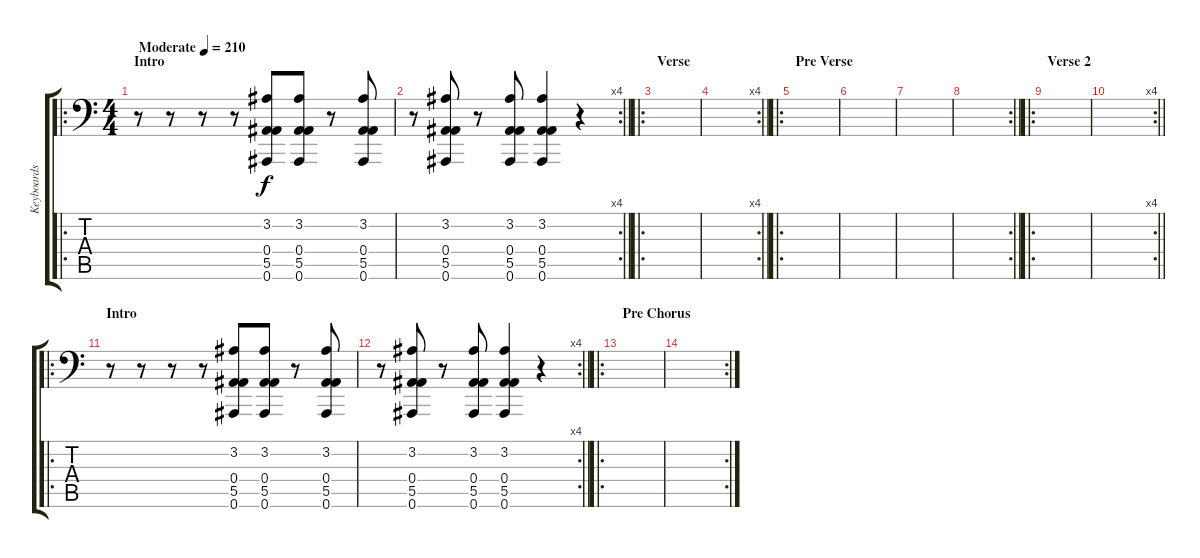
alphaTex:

\track ("Keyboards" "Keyboards") {instrument lead5charang}
\staff {score tabs}
\tuning (C4 G3 Eb3 Bb2 F2 Bb1) {hide}
\ro
\ts (4 4)
\section ("" "Intro")
\tempo (210 "Moderate")
\clef f4
\ks c
r.8{dy f instrument lead5charang} r.8 r.8 r.8 (3.2 0.4 5.5 0.6).8 (3.2 0.4 5.5 0.6).8 r.8 (3.2 0.4 5.5 0.6).8 |
\rc 4
\barLineRight lightlight
r.8 (3.2 0.4 5.5 0.6).8 r.8 (3.2 0.4 5.5 0.6).8 (3.2 0.4 5.5 0.6).4 r.4 |
\ro
\section ("" "Verse")
|
\rc 4
\barLineRight lightlight
|
\ro
\section ("" "Pre Verse")
|
|
|
\rc 2
\barLineRight lightlight
|
\ro
\section ("" "Verse 2")
|
\rc 4
\barLineRight lightlight
|
\ro
\section ("" "Intro")
r.8 r.8 r.8 r.8 (3.2 0.4 5.5 0.6).8 (3.2 0.4 5.5 0.6).8 r.8 (3.2 0.4 5.5 0.6).8 |
\rc 4
\barLineRight lightlight
r.8 (3.2 0.4 5.5 0.6).8 r.8 (3.2 0.4 5.5 0.6).8 (3.2 0.4 5.5 0.6).4 r.4 |
\ro
\section ("" "Pre Chorus")
|
\rc 2
